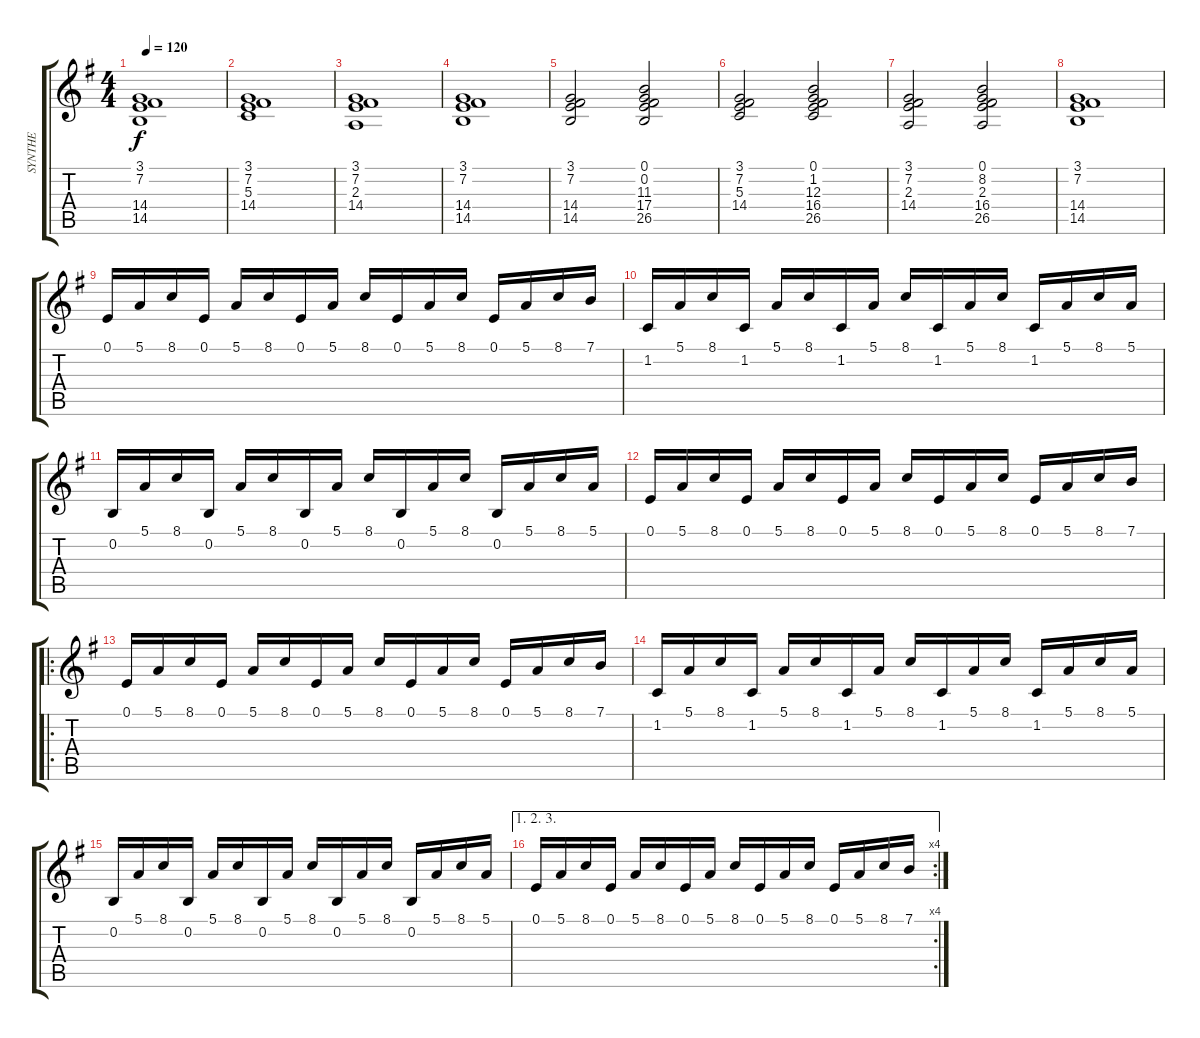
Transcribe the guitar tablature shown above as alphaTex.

\track ("SYNTHE" "SYNTHE") {instrument stringensemble1}
\staff {score tabs}
\tuning (E4 B3 G3 D3 A2 E2) {hide}
\ts (4 4)
\tempo 120
\clef g2
\ks g
(3.1 7.2 14.4 14.5).1{dy f instrument stringensemble1} |
(3.1 7.2 5.3 14.4).1 |
(3.1 7.2 2.3 14.4).1 |
(3.1 7.2 14.4 14.5).1 |
(3.1 7.2 14.4 14.5).2 (0.1 0.2 11.3 17.4 26.5).2 |
(3.1 7.2 5.3 14.4).2 (0.1 1.2 12.3 16.4 26.5).2 |
(3.1 7.2 2.3 14.4).2 (0.1 8.2 2.3 16.4 26.5).2 |
(3.1 7.2 14.4 14.5).1 |
0.1.16 5.1.16 8.1.16 0.1.16 5.1.16 8.1.16 0.1.16 5.1.16 8.1.16 0.1.16 5.1.16 8.1.16 0.1.16 5.1.16 8.1.16 7.1.16 |
1.2.16 5.1.16 8.1.16 1.2.16 5.1.16 8.1.16 1.2.16 5.1.16 8.1.16 1.2.16 5.1.16 8.1.16 1.2.16 5.1.16 8.1.16 5.1.16 |
0.2.16 5.1.16 8.1.16 0.2.16 5.1.16 8.1.16 0.2.16 5.1.16 8.1.16 0.2.16 5.1.16 8.1.16 0.2.16 5.1.16 8.1.16 5.1.16 |
0.1.16 5.1.16 8.1.16 0.1.16 5.1.16 8.1.16 0.1.16 5.1.16 8.1.16 0.1.16 5.1.16 8.1.16 0.1.16 5.1.16 8.1.16 7.1.16 |
\ro
0.1.16 5.1.16 8.1.16 0.1.16 5.1.16 8.1.16 0.1.16 5.1.16 8.1.16 0.1.16 5.1.16 8.1.16 0.1.16 5.1.16 8.1.16 7.1.16 |
1.2.16 5.1.16 8.1.16 1.2.16 5.1.16 8.1.16 1.2.16 5.1.16 8.1.16 1.2.16 5.1.16 8.1.16 1.2.16 5.1.16 8.1.16 5.1.16 |
0.2.16 5.1.16 8.1.16 0.2.16 5.1.16 8.1.16 0.2.16 5.1.16 8.1.16 0.2.16 5.1.16 8.1.16 0.2.16 5.1.16 8.1.16 5.1.16 |
\ae (1 2 3)
\rc 4
0.1.16 5.1.16 8.1.16 0.1.16 5.1.16 8.1.16 0.1.16 5.1.16 8.1.16 0.1.16 5.1.16 8.1.16 0.1.16 5.1.16 8.1.16 7.1.16
